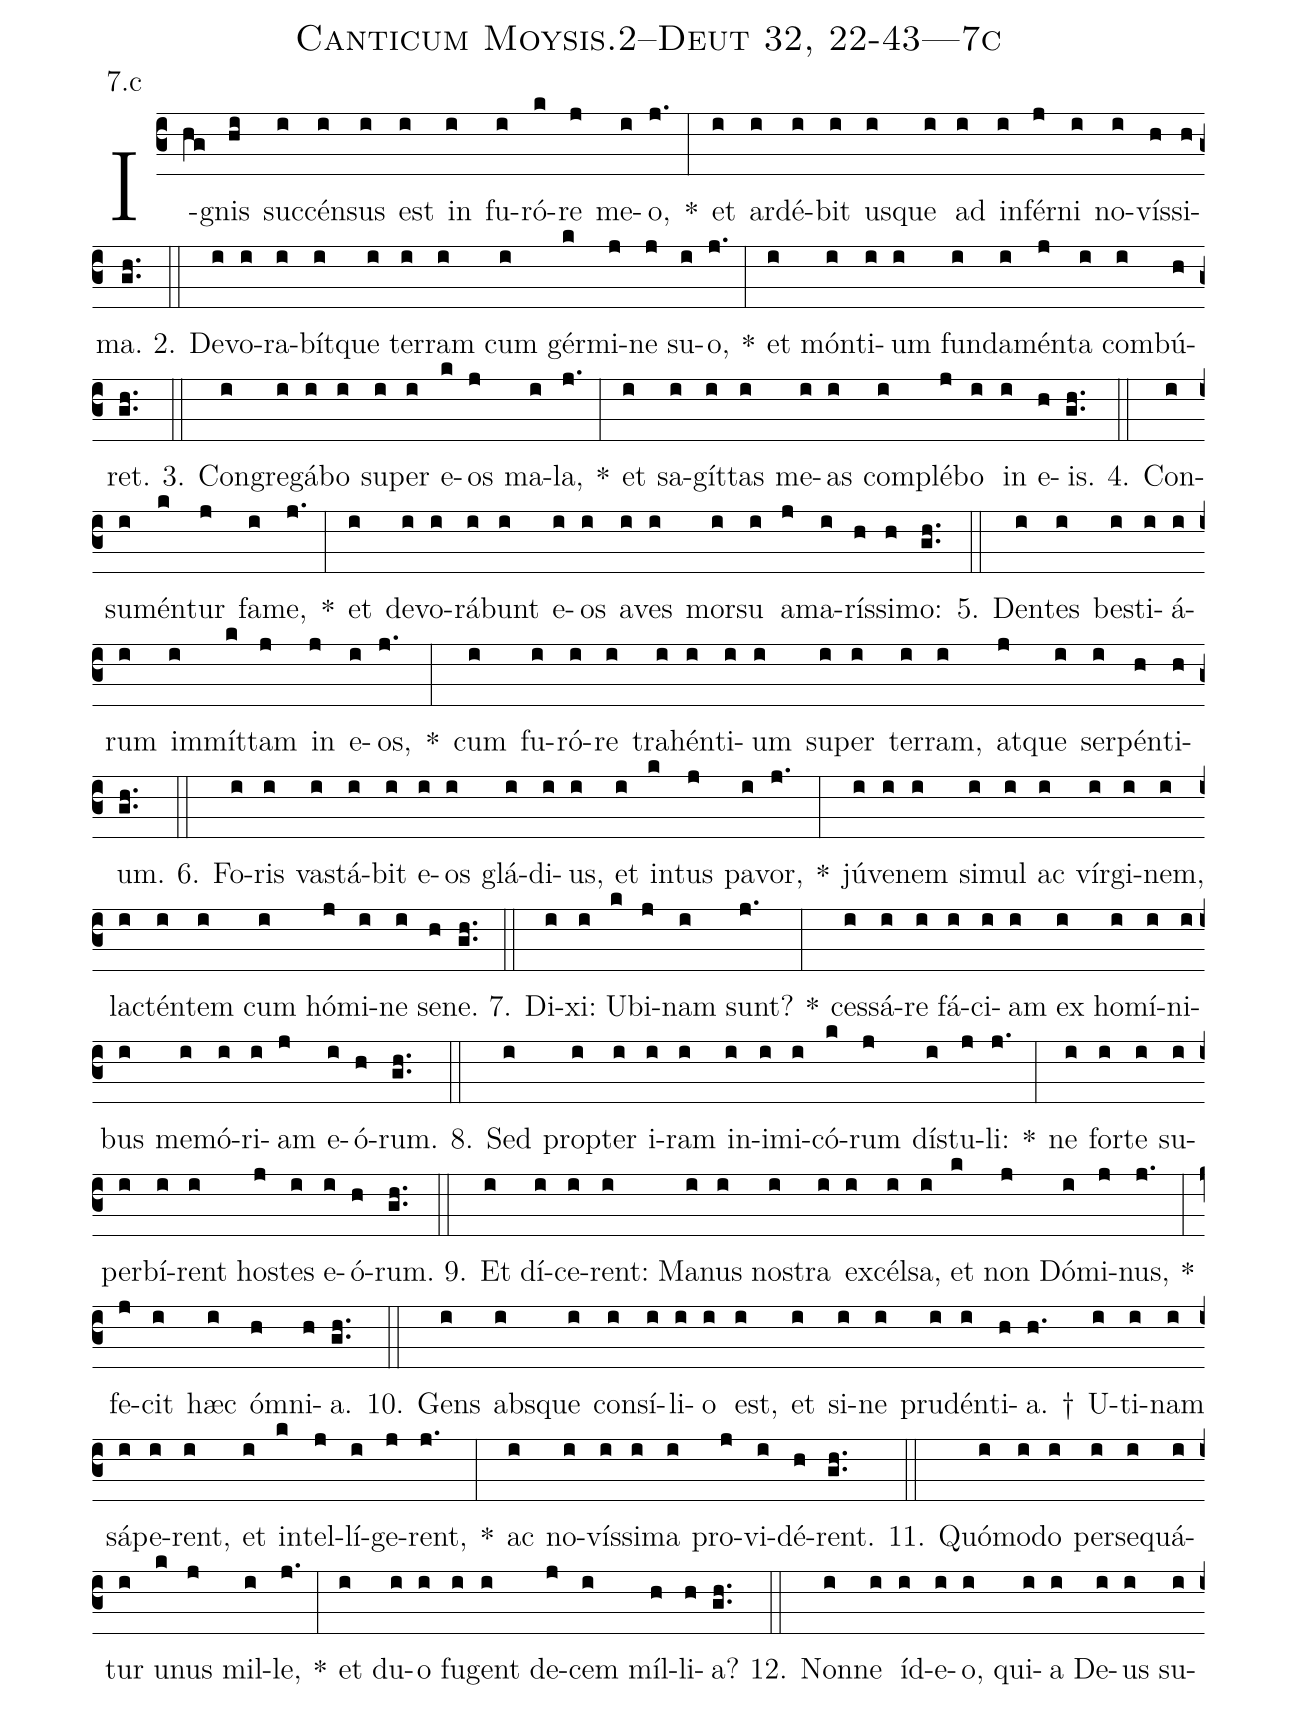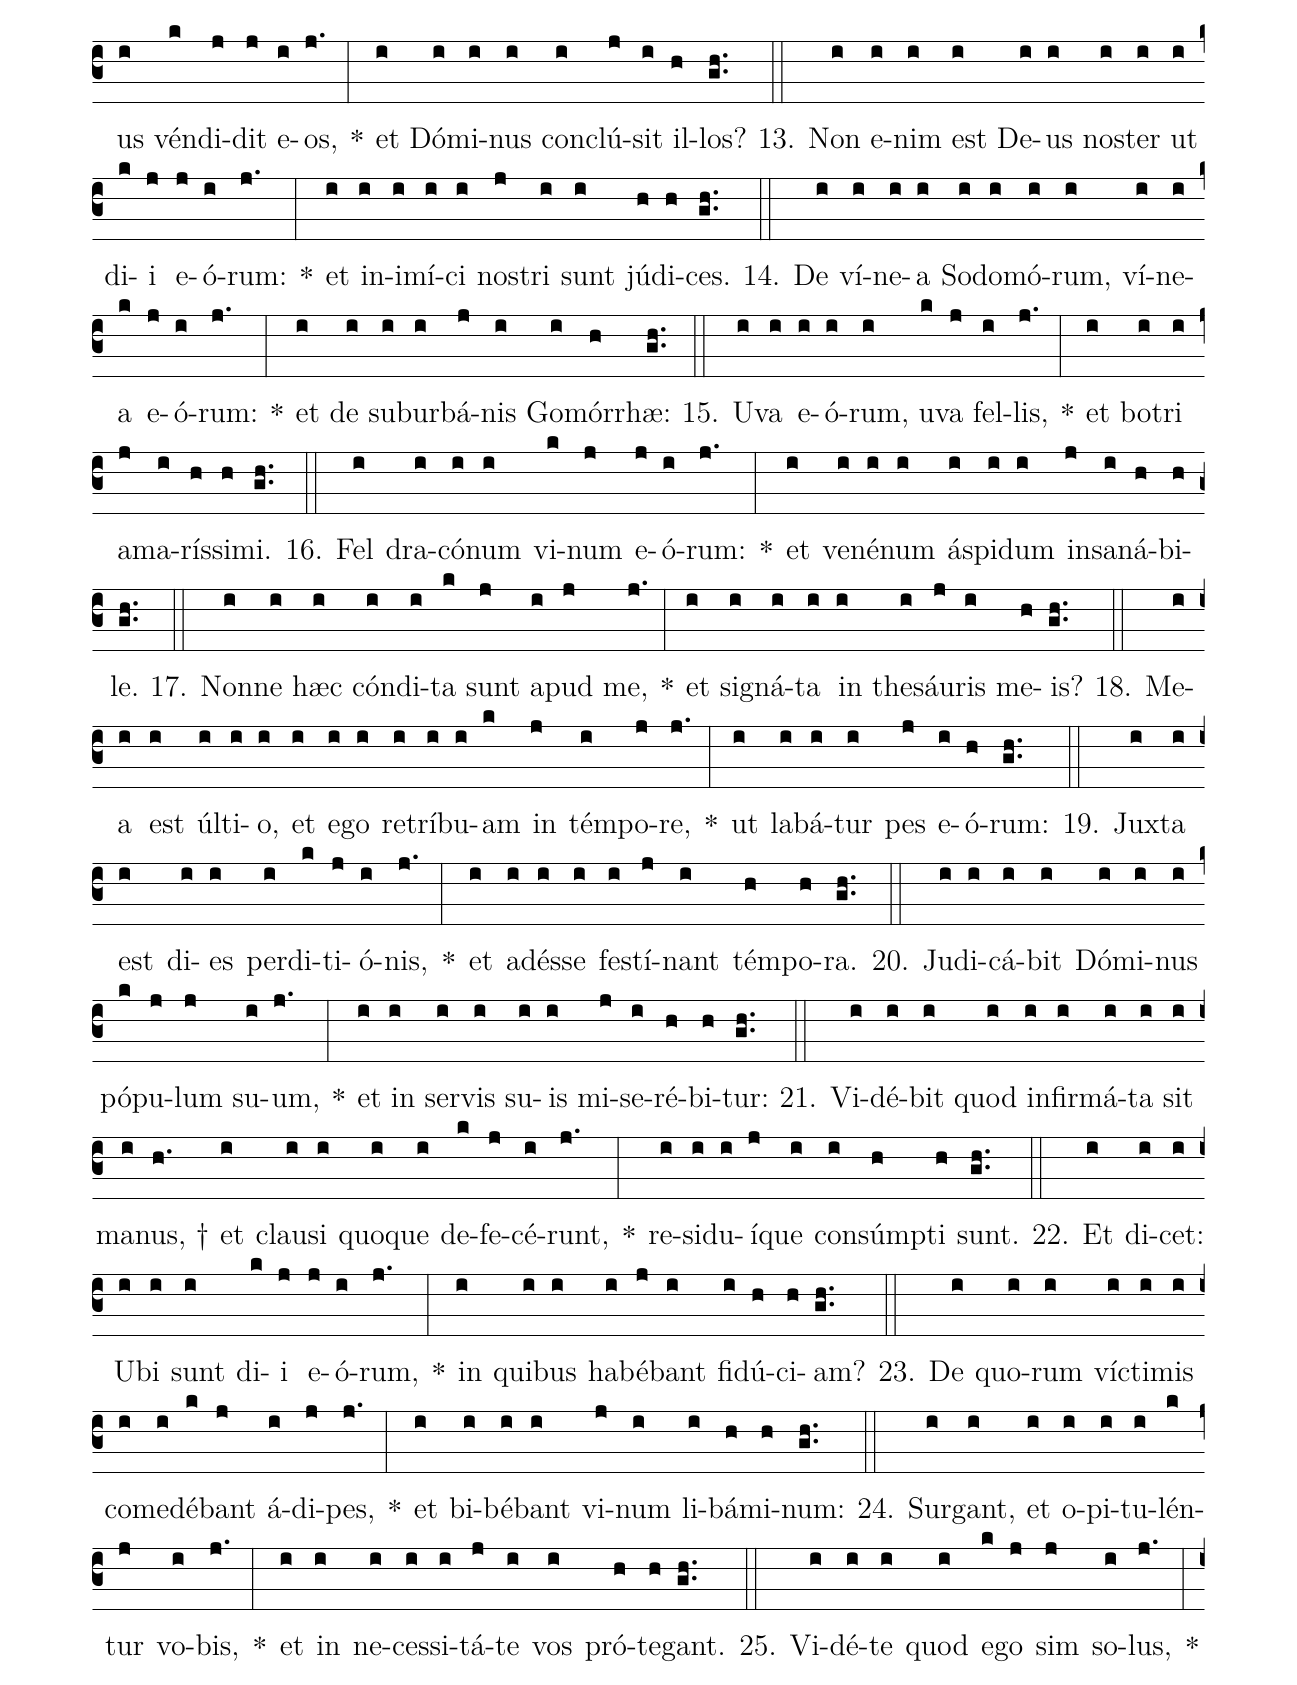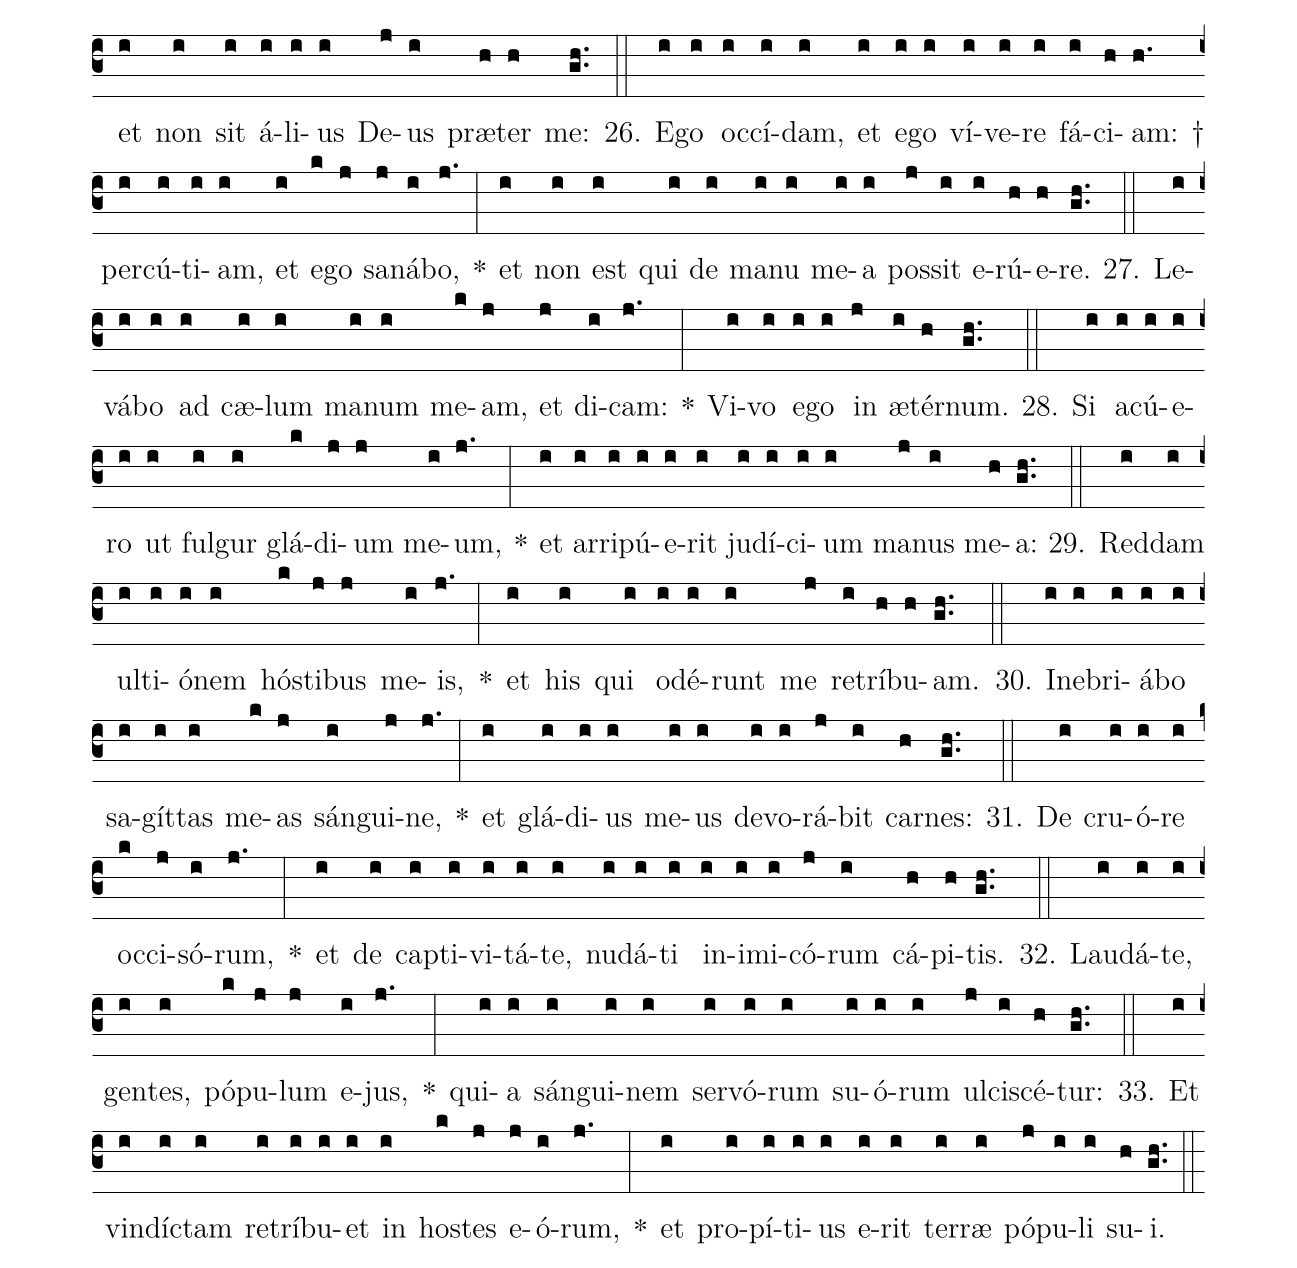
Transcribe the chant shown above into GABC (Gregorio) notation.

name: Canticum Moysis.2--Deut 32, 22-43---7c;
annotation: 7.c;
%%
(c3)I(hg)gnis(hi) suc(i)cén(i)sus(i) est(i) in(i) fu(i)ró(k)re(j) me(i)o,(j.) *(:) et(i) ar(i)dé(i)bit(i) us(i)que(i) ad(i) in(i)fér(j)ni(i) no(i)vís(h)si(h)ma.(gh..) (::)
2. De(i)vo(i)ra(i)bít(i)que(i) ter(i)ram(i) cum(i) gér(k)mi(j)ne(j) su(i)o,(j.) *(:) et(i) món(i)ti(i)um(i) fun(i)da(i)mén(j)ta(i) com(i)bú(h)ret.(gh..) (::)
3. Con(i)gre(i)gá(i)bo(i) su(i)per(i) e(k)os(j) ma(i)la,(j.) *(:) et(i) sa(i)gít(i)tas(i) me(i)as(i) com(i)plé(j)bo(i) in(i) e(h)is.(gh..) (::)
4. Con(i)su(i)mén(k)tur(j) fa(i)me,(j.) *(:) et(i) de(i)vo(i)rá(i)bunt(i) e(i)os(i) a(i)ves(i) mor(i)su(i) a(j)ma(i)rís(h)si(h)mo:(gh..) (::)
5. Den(i)tes(i) bes(i)ti(i)á(i)rum(i) im(i)mít(k)tam(j) in(j) e(i)os,(j.) *(:) cum(i) fu(i)ró(i)re(i) tra(i)hén(i)ti(i)um(i) su(i)per(i) ter(i)ram,(i) at(j)que(i) ser(i)pén(h)ti(h)um.(gh..) (::)
6. Fo(i)ris(i) vas(i)tá(i)bit(i) e(i)os(i) glá(i)di(i)us,(i) et(i) in(k)tus(j) pa(i)vor,(j.) *(:) jú(i)ve(i)nem(i) si(i)mul(i) ac(i) vír(i)gi(i)nem,(i) lac(i)tén(i)tem(i) cum(i) hó(j)mi(i)ne(i) se(h)ne.(gh..) (::)
7. Di(i)xi:(i) U(k)bi(j)nam(i) sunt?(j.) *(:) ces(i)sá(i)re(i) fá(i)ci(i)am(i) ex(i) ho(i)mí(i)ni(i)bus(i) me(i)mó(i)ri(i)am(j) e(i)ó(h)rum.(gh..) (::)
8. Sed(i) prop(i)ter(i) i(i)ram(i) in(i)i(i)mi(i)có(k)rum(j) dís(i)tu(j)li:(j.) *(:) ne(i) for(i)te(i) su(i)per(i)bí(i)rent(i) hos(j)tes(i) e(i)ó(h)rum.(gh..) (::)
9. Et(i) dí(i)ce(i)rent:(i) Ma(i)nus(i) nos(i)tra(i) ex(i)cél(i)sa,(i) et(k) non(j) Dó(i)mi(j)nus,(j.) *(:) fe(j)cit(i) hæc(i) óm(h)ni(h)a.(gh..) (::)
10. Gens(i) abs(i)que(i) con(i)sí(i)li(i)o(i) est,(i) et(i) si(i)ne(i) pru(i)dén(i)ti(h)a. †(h.) U(i)ti(i)nam(i) sá(i)pe(i)rent,(i) et(i) in(k)tel(j)lí(i)ge(j)rent,(j.) *(:) ac(i) no(i)vís(i)si(i)ma(i) pro(j)vi(i)dé(h)rent.(gh..) (::)
11. Quó(i)mo(i)do(i) per(i)se(i)quá(i)tur(i) u(k)nus(j) mil(i)le,(j.) *(:) et(i) du(i)o(i) fu(i)gent(i) de(j)cem(i) míl(h)li(h)a?(gh..) (::)
12. Non(i)ne(i) íd(i)e(i)o,(i) qui(i)a(i) De(i)us(i) su(i)us(i) vén(k)di(j)dit(j) e(i)os,(j.) *(:) et(i) Dó(i)mi(i)nus(i) con(i)clú(j)sit(i) il(h)los?(gh..) (::)
13. Non(i) e(i)nim(i) est(i) De(i)us(i) nos(i)ter(i) ut(i) di(k)i(j) e(j)ó(i)rum:(j.) *(:) et(i) in(i)i(i)mí(i)ci(i) nos(j)tri(i) sunt(i) jú(h)di(h)ces.(gh..) (::)
14. De(i) ví(i)ne(i)a(i) So(i)do(i)mó(i)rum,(i) ví(i)ne(i)a(k) e(j)ó(i)rum:(j.) *(:) et(i) de(i) sub(i)ur(i)bá(j)nis(i) Go(i)mór(h)rhæ:(gh..) (::)
15. U(i)va(i) e(i)ó(i)rum,(i) u(k)va(j) fel(i)lis,(j.) *(:) et(i) bo(i)tri(i) a(j)ma(i)rís(h)si(h)mi.(gh..) (::)
16. Fel(i) dra(i)có(i)num(i) vi(k)num(j) e(j)ó(i)rum:(j.) *(:) et(i) ve(i)né(i)num(i) ás(i)pi(i)dum(i) in(j)sa(i)ná(h)bi(h)le.(gh..) (::)
17. Non(i)ne(i) hæc(i) cón(i)di(i)ta(k) sunt(j) a(i)pud(j) me,(j.) *(:) et(i) si(i)gná(i)ta(i) in(i) the(i)sáu(j)ris(i) me(h)is?(gh..) (::)
18. Me(i)a(i) est(i) úl(i)ti(i)o,(i) et(i) e(i)go(i) re(i)trí(i)bu(i)am(k) in(j) tém(i)po(j)re,(j.) *(:) ut(i) la(i)bá(i)tur(i) pes(j) e(i)ó(h)rum:(gh..) (::)
19. Jux(i)ta(i) est(i) di(i)es(i) per(i)di(k)ti(j)ó(i)nis,(j.) *(:) et(i) ad(i)és(i)se(i) fes(i)tí(j)nant(i) tém(h)po(h)ra.(gh..) (::)
20. Ju(i)di(i)cá(i)bit(i) Dó(i)mi(i)nus(i) pó(k)pu(j)lum(j) su(i)um,(j.) *(:) et(i) in(i) ser(i)vis(i) su(i)is(i) mi(j)se(i)ré(h)bi(h)tur:(gh..) (::)
21. Vi(i)dé(i)bit(i) quod(i) in(i)fir(i)má(i)ta(i) sit(i) ma(i)nus, †(h.) et(i) clau(i)si(i) quo(i)que(i) de(k)fe(j)cé(i)runt,(j.) *(:) re(i)si(i)du(i)í(j)que(i) con(i)súmp(h)ti(h) sunt.(gh..) (::)
22. Et(i) di(i)cet:(i) U(i)bi(i) sunt(i) di(k)i(j) e(j)ó(i)rum,(j.) *(:) in(i) qui(i)bus(i) ha(i)bé(j)bant(i) fi(i)dú(h)ci(h)am?(gh..) (::)
23. De(i) quo(i)rum(i) víc(i)ti(i)mis(i) com(i)e(i)dé(k)bant(j) á(i)di(j)pes,(j.) *(:) et(i) bi(i)bé(i)bant(i) vi(j)num(i) li(i)bá(h)mi(h)num:(gh..) (::)
24. Sur(i)gant,(i) et(i) o(i)pi(i)tu(i)lén(k)tur(j) vo(i)bis,(j.) *(:) et(i) in(i) ne(i)ces(i)si(i)tá(j)te(i) vos(i) pró(h)te(h)gant.(gh..) (::)
25. Vi(i)dé(i)te(i) quod(i) e(k)go(j) sim(j) so(i)lus,(j.) *(:) et(i) non(i) sit(i) á(i)li(i)us(i) De(j)us(i) præ(h)ter(h) me:(gh..) (::)
26. E(i)go(i) oc(i)cí(i)dam,(i) et(i) e(i)go(i) ví(i)ve(i)re(i) fá(i)ci(h)am: †(h.) per(i)cú(i)ti(i)am,(i) et(i) e(k)go(j) sa(j)ná(i)bo,(j.) *(:) et(i) non(i) est(i) qui(i) de(i) ma(i)nu(i) me(i)a(i) pos(j)sit(i) e(i)rú(h)e(h)re.(gh..) (::)
27. Le(i)vá(i)bo(i) ad(i) cæ(i)lum(i) ma(i)num(i) me(k)am,(j) et(j) di(i)cam:(j.) *(:) Vi(i)vo(i) e(i)go(i) in(j) æ(i)tér(h)num.(gh..) (::)
28. Si(i) a(i)cú(i)e(i)ro(i) ut(i) ful(i)gur(i) glá(k)di(j)um(j) me(i)um,(j.) *(:) et(i) ar(i)ri(i)pú(i)e(i)rit(i) ju(i)dí(i)ci(i)um(i) ma(j)nus(i) me(h)a:(gh..) (::)
29. Red(i)dam(i) ul(i)ti(i)ó(i)nem(i) hós(k)ti(j)bus(j) me(i)is,(j.) *(:) et(i) his(i) qui(i) o(i)dé(i)runt(i) me(j) re(i)trí(h)bu(h)am.(gh..) (::)
30. In(i)e(i)bri(i)á(i)bo(i) sa(i)gít(i)tas(i) me(k)as(j) sán(i)gui(j)ne,(j.) *(:) et(i) glá(i)di(i)us(i) me(i)us(i) de(i)vo(i)rá(j)bit(i) car(h)nes:(gh..) (::)
31. De(i) cru(i)ó(i)re(i) oc(k)ci(j)só(i)rum,(j.) *(:) et(i) de(i) cap(i)ti(i)vi(i)tá(i)te,(i) nu(i)dá(i)ti(i) in(i)i(i)mi(i)có(j)rum(i) cá(h)pi(h)tis.(gh..) (::)
32. Lau(i)dá(i)te,(i) gen(i)tes,(i) pó(k)pu(j)lum(j) e(i)jus,(j.) *(:) qui(i)a(i) sán(i)gui(i)nem(i) ser(i)vó(i)rum(i) su(i)ó(i)rum(i) ul(j)ci(i)scé(h)tur:(gh..) (::)
33. Et(i) vin(i)díc(i)tam(i) re(i)trí(i)bu(i)et(i) in(i) hos(k)tes(j) e(j)ó(i)rum,(j.) *(:) et(i) pro(i)pí(i)ti(i)us(i) e(i)rit(i) ter(i)ræ(i) pó(j)pu(i)li(i) su(h)i.(gh..) (::)
